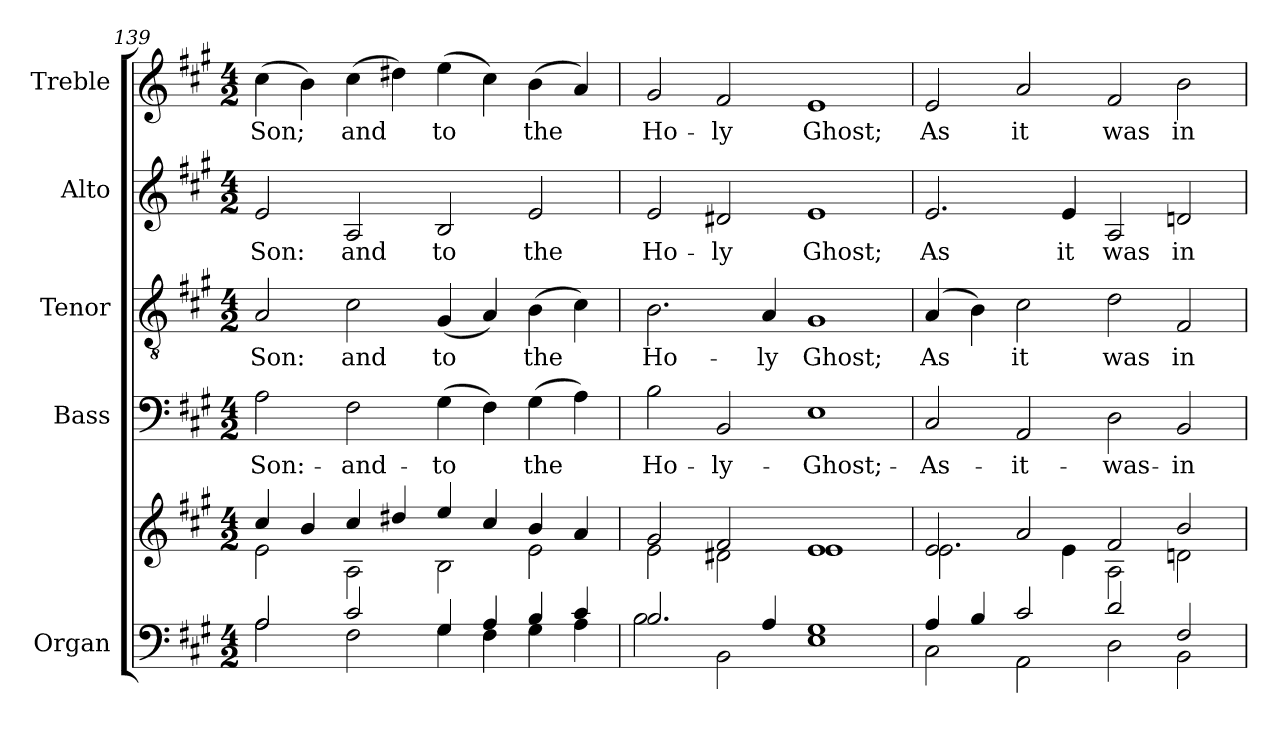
**kern	**kern	**kern	**text	**kern	**text	**kern	**text	**kern	**text
*part5	*part5	*part4	*part4	*part3	*part3	*part2	*part2	*part1	*part1
*staff6	*staff5	*staff4	*staff4	*staff3	*staff3	*staff2	*staff2	*staff1	*staff1
*I"Organ	*	*I"Bass	*	*I"Tenor	*	*I"Alto	*	*I"Treble	*
*I'Org.	*	*I'B.	*	*I'T.	*	*I'A.	*	*I'Tr.	*
!!LO:LB:g=z
*clefF4	*clefG2	*clefF4	*	*clefGv2	*	*clefG2	*	*clefG2	*
*	*	*	*	*ITrd7c12	*	*	*	*	*
*k[f#c#g#]	*k[f#c#g#]	*k[f#c#g#]	*	*k[f#c#g#]	*	*k[f#c#g#]	*	*k[f#c#g#]	*
*A:	*A:	*A:	*	*A:	*	*A:	*	*A:	*
*M4/2	*M4/2	*M4/2	*	*M4/2	*	*M4/2	*	*M4/2	*
=139	=139	=139	=139	=139	=139	=139	=139	=139	=139
*^	*^	*	*	*	*	*	*	*	*
!	!	!	!	!	!LO:LY:b:color=#000000	!	!	!	!	!	!
!	!	!	!	!	!	!	!LO:LY:b:color=#000000	!	!	!	!
!	!	!	!	!	!	!	!	!	!LO:LY:b:color=#000000	!	!
!	!	!	!	!	!	!	!	!	!	!	!LO:LY:b:color=#000000
2Ai/	2Ai\	4cc#i/	2ei\	2Ai\	-Son:-	2AAi/	Son:	2ei/	Son:	(4cc#i\	Son;
.	.	4bi/	.	.	.	.	.	.	.	4bi\)	.
!	!	!	!	!	!LO:LY:b:color=#000000	!	!	!	!	!	!
!	!	!	!	!	!	!	!LO:LY:b:color=#000000	!	!	!	!
!	!	!	!	!	!	!	!	!	!LO:LY:b:color=#000000	!	!
!	!	!	!	!	!	!	!	!	!	!	!LO:LY:b:color=#000000
2c#i/	2F#i\	4cc#i/	2Ai\	2F#i\	-and-	2C#i\	and	2Ai/	and	(4cc#i\	and
.	.	4dd#Xi/	.	.	.	.	.	.	.	4dd#Xi\)	.
!	!	!	!	!	!LO:LY:b:color=#000000	!	!	!	!	!	!
!	!	!	!	!	!	!	!LO:LY:b:color=#000000	!	!	!	!
!	!	!	!	!	!	!	!	!	!LO:LY:b:color=#000000	!	!
!	!	!	!	!	!	!	!	!	!	!	!LO:LY:b:color=#000000
4G#i/	4G#i\	4eei/	2Bi\	(4G#i\	-to	(4GG#i/	to	2Bi/	to	(4eei\	to
4Ai/	4F#i\	4cc#i/	.	4F#i\)	.	4AAi/)	.	.	.	4cc#i\)	.
!	!	!	!	!	!LO:LY:b:color=#000000	!	!	!	!	!	!
!	!	!	!	!	!	!	!LO:LY:b:color=#000000	!	!	!	!
!	!	!	!	!	!	!	!	!	!LO:LY:b:color=#000000	!	!
!	!	!	!	!	!	!	!	!	!	!	!LO:LY:b:color=#000000
4Bi/	4G#i\	4bi/	2ei\	(4G#i\	the	(4BBi\	the	2ei/	the	(4bi\	the
4c#i/	4Ai\	4ai/	.	4Ai\)	.	4C#i\)	.	.	.	4ai/)	.
=140	=140	=140	=140	=140	=140	=140	=140	=140	=140	=140	=140
!	!	!	!	!	!LO:LY:b:color=#000000	!	!	!	!	!	!
!	!	!	!	!	!	!	!LO:LY:b:color=#000000	!	!	!	!
!	!	!	!	!	!	!	!	!	!LO:LY:b:color=#000000	!	!
!	!	!	!	!	!	!	!	!	!	!	!LO:LY:b:color=#000000
2.Bi/	2Bi\	2g#i/	2ei\	2Bi\	Ho-	2.BBi\	Ho-	2ei/	Ho-	2g#i/	Ho-
!	!	!	!	!	!LO:LY:b:color=#000000	!	!	!	!	!	!
!	!	!	!	!	!	!	!	!	!LO:LY:b:color=#000000	!	!
!	!	!	!	!	!	!	!	!	!	!	!LO:LY:b:color=#000000
.	2BBi\	2f#i/	2d#Xi\	2BBi/	-ly-	.	.	2d#Xi/	-ly	2f#i/	-ly
!	!	!	!	!	!	!	!LO:LY:b:color=#000000	!	!	!	!
4Ai/	.	.	.	.	.	4AAi/	-ly	.	.	.	.
!	!	!	!	!	!LO:LY:b:color=#000000	!	!	!	!	!	!
!	!	!	!	!	!	!	!LO:LY:b:color=#000000	!	!	!	!
!	!	!	!	!	!	!	!	!	!LO:LY:b:color=#000000	!	!
!	!	!	!	!	!	!	!	!	!	!	!LO:LY:b:color=#000000
1G#i	1Ei	1ei	1ei	1Ei	-Ghost;-	1GG#i	Ghost;	1ei	Ghost;	1ei	Ghost;
=141	=141	=141	=141	=141	=141	=141	=141	=141	=141	=141	=141
!	!	!	!	!	!LO:LY:b:color=#000000	!	!	!	!	!	!
!	!	!	!	!	!	!	!LO:LY:b:color=#000000	!	!	!	!
!	!	!	!	!	!	!	!	!	!LO:LY:b:color=#000000	!	!
!	!	!	!	!	!	!	!	!	!	!	!LO:LY:b:color=#000000
4Ai/	2C#i\	2ei/	2.ei\	2C#i/	-As-	(4AAi/	As	2.ei/	As	2ei/	As
4Bi/	.	.	.	.	.	4BBi\)	.	.	.	.	.
!	!	!	!	!	!LO:LY:b:color=#000000	!	!	!	!	!	!
!	!	!	!	!	!	!	!LO:LY:b:color=#000000	!	!	!	!
!	!	!	!	!	!	!	!	!	!	!	!LO:LY:b:color=#000000
2c#i/	2AAi\	2ai/	.	2AAi/	-it-	2C#i\	it	.	.	2ai/	it
!	!	!	!	!	!	!	!	!	!LO:LY:b:color=#000000	!	!
.	.	.	4ei\	.	.	.	.	4ei/	it	.	.
!	!	!	!	!	!LO:LY:b:color=#000000	!	!	!	!	!	!
!	!	!	!	!	!	!	!LO:LY:b:color=#000000	!	!	!	!
!	!	!	!	!	!	!	!	!	!LO:LY:b:color=#000000	!	!
!	!	!	!	!	!	!	!	!	!	!	!LO:LY:b:color=#000000
2di/	2Di\	2f#i/	2Ai\	2Di\	-was-	2Di\	was	2Ai/	was	2f#i/	was
!	!	!	!	!	!LO:LY:b:color=#000000	!	!	!	!	!	!
!	!	!	!	!	!	!	!LO:LY:b:color=#000000	!	!	!	!
!	!	!	!	!	!	!	!	!	!LO:LY:b:color=#000000	!	!
!	!	!	!	!	!	!	!	!	!	!	!LO:LY:b:color=#000000
2F#i/	2BBi\	2bi/	2dni\	2BBi/	-in-	2FF#i/	in	2dni/	in	2bi\	in
*v	*v	*	*	*	*	*	*	*	*	*	*
*	*v	*v	*	*	*	*	*	*	*	*
=	=	=	=	=	=	=	=	=	=
*-	*-	*-	*-	*-	*-	*-	*-	*-	*-
